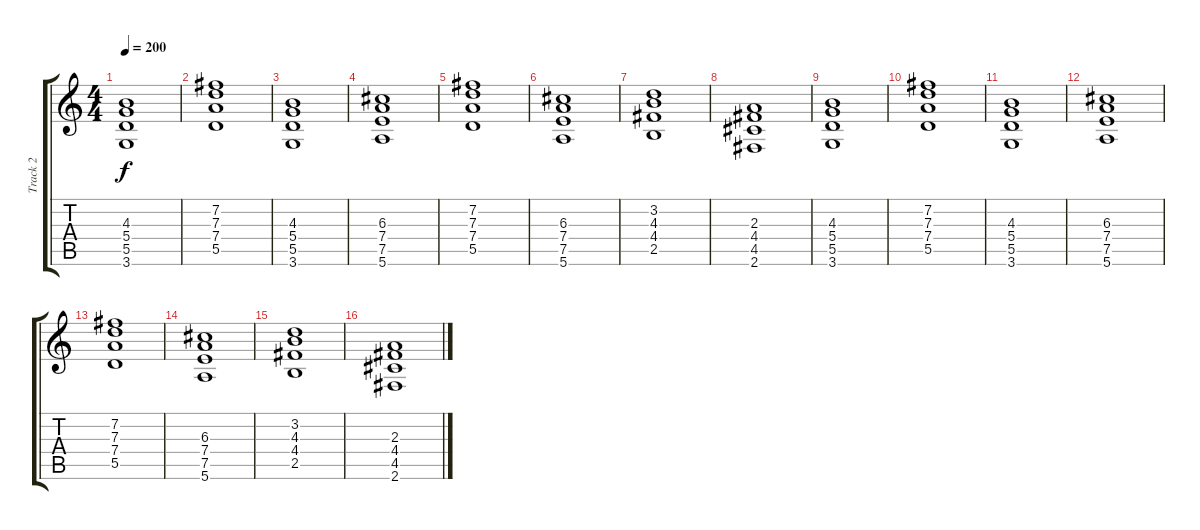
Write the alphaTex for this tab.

\track ("Track 2" "Track 2") {instrument electricguitarclean}
\staff {score tabs}
\tuning (E4 B3 G3 D3 A2 E2) {hide}
\ts (4 4)
\tempo 200
\clef g2
\ks c
(4.3 5.4 5.5 3.6).1{dy f} |
(7.2 7.3 7.4 5.5).1 |
(4.3 5.4 5.5 3.6).1 |
(6.3 7.4 7.5 5.6).1 |
(7.2 7.3 7.4 5.5).1 |
(6.3 7.4 7.5 5.6).1 |
(3.2 4.3 4.4 2.5).1 |
(2.3 4.4 4.5 2.6).1 |
(4.3 5.4 5.5 3.6).1 |
(7.2 7.3 7.4 5.5).1 |
(4.3 5.4 5.5 3.6).1 |
(6.3 7.4 7.5 5.6).1 |
(7.2 7.3 7.4 5.5).1 |
(6.3 7.4 7.5 5.6).1 |
(3.2 4.3 4.4 2.5).1 |
(2.3 4.4 4.5 2.6).1
